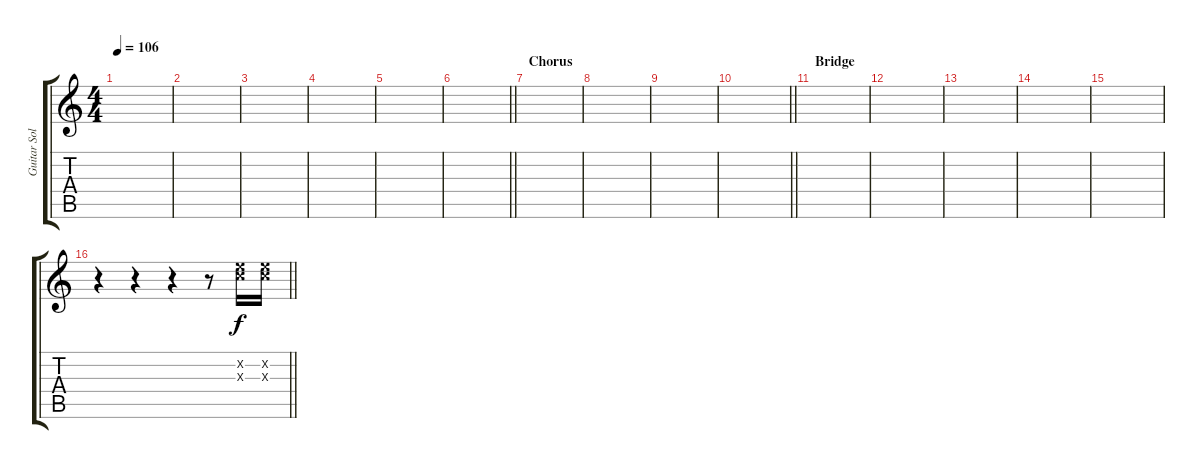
\track ("Guitar Solo" "Guitar Sol") {instrument distortionguitar}
\staff {score tabs}
\tuning (E4 B3 G3 D3 A2 E2) {hide}
\ts (4 4)
\tempo 106
\clef g2
\ks c
|
|
|
|
|
\barLineRight lightlight
|
\section ("" "Chorus")
|
|
|
\barLineRight lightlight
|
\section ("" "Bridge")
|
|
|
|
|
\barLineRight lightlight
r.4 r.4 r.4 r.8 (5.2{x} 5.3{x}).16 (5.2{x} 5.3{x}).16
